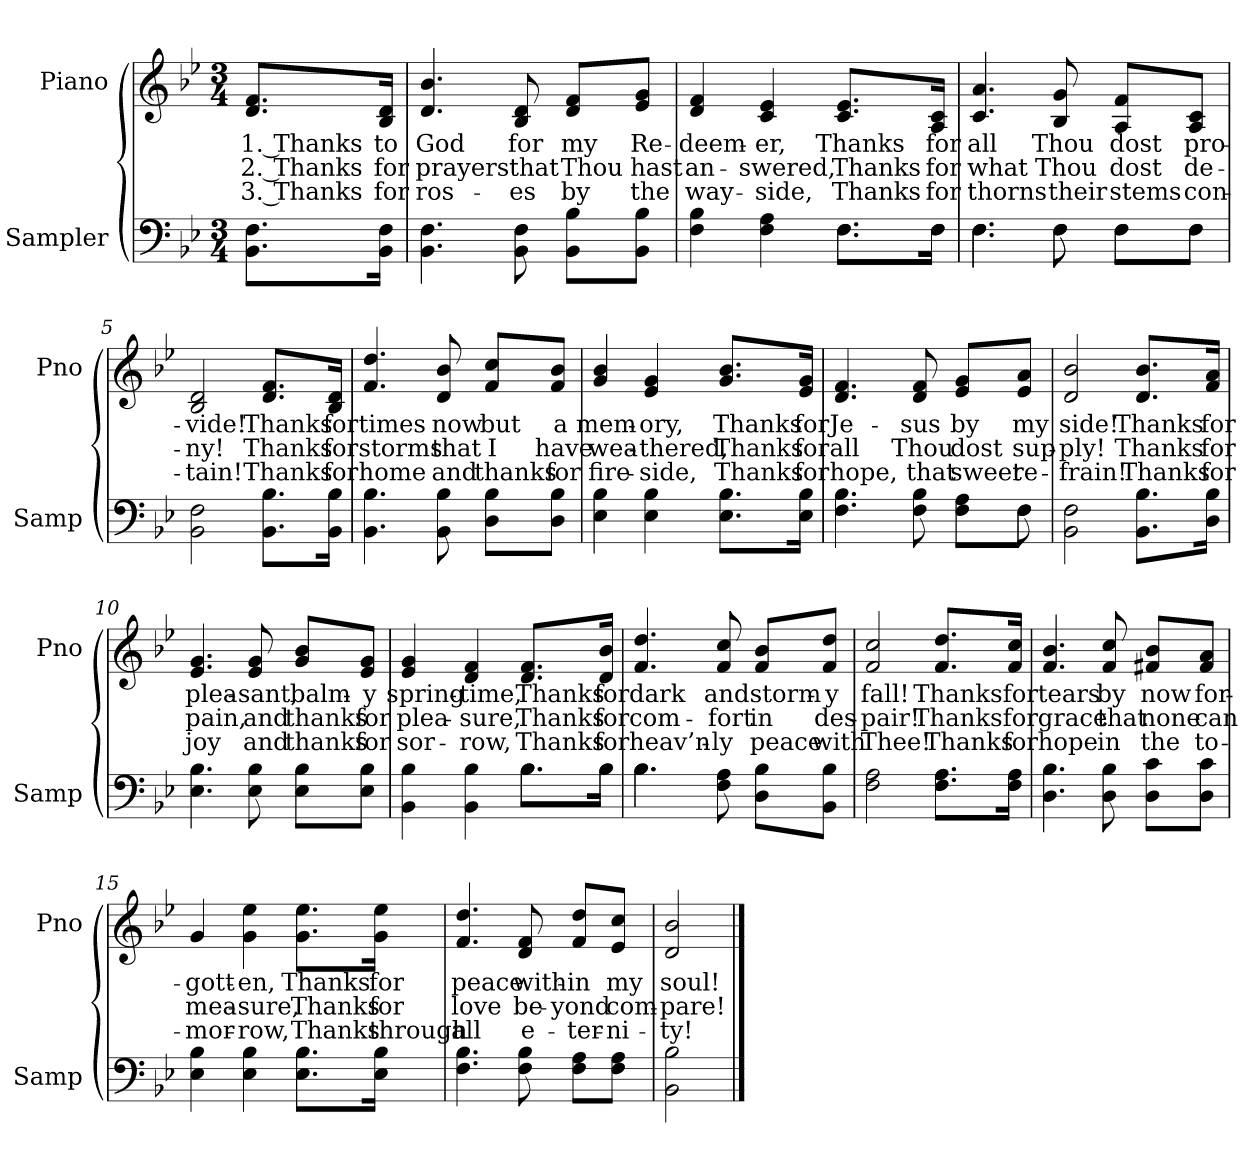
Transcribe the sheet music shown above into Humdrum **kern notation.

**kern	**kern	**text	**text	**text
*part2	*part1	*part1	*part1	*part1
*staff2	*staff1	*staff1	*staff1	*staff1
*I"Sampler	*I"Piano	*	*	*
*I'Samp	*I'Pno	*	*	*
*clefF4	*clefG2	*	*	*
*k[b-e-]	*k[b-e-]	*	*	*
*B-:	*B-:	*	*	*
*M3/4	*M3/4	*	*	*
=1	=1	=1	=1	=1
8.BB-\ 8.F\L	8.d/ 8.f/L	1. Thanks	2. Thanks	3. Thanks
16BB-\ 16F\Jk	16B-/ 16d/Jk	to	for	for
=2	=2	=2	=2	=2
4.BB- 4.F	4.d 4.b-	God	prayers	ros-
8BB- 8F	8B- 8d	for	that	-es
8BB-\ 8B-\L	8d/ 8f/L	my	Thou	by
8BB-\ 8B-\J	8e-/ 8g/J	Re-	hast	the
=3	=3	=3	=3	=3
*^	*	*	*	*
4F 4B-	2ryy	4d 4f	-deem-	an-	way-
4F 4A	.	4c 4e-	-er,	-swered,	-side,
8.F\L	8.F\L	8.c/ 8.e-/L	Thanks	Thanks	Thanks
16F\Jk	16F\Jk	16A/ 16c/Jk	for	for	for
=4	=4	=4	=4	=4	=4
4.F\	4.F	4.c 4.a	all	what	thorns
8F\	8F	8B- 8g	Thou	Thou	their
8F\L	8F\L	8A/ 8f/L	dost	dost	stems
8F\J	8F\J	8A/ 8c/J	pro-	de-	con-
*v	*v	*	*	*	*
=5	=5	=5	=5	=5
2BB- 2F	2B- 2d	-vide!	-ny!	-tain!
8.BB-\ 8.B-\L	8.d/ 8.f/L	Thanks	Thanks	Thanks
16BB-\ 16B-\Jk	16B-/ 16d/Jk	for	for	for
=6	=6	=6	=6	=6
4.BB- 4.B-	4.f 4.dd	times	storms	home
8BB- 8B-	8d 8b-	now	that	and
8D\ 8B-\L	8f/ 8cc/L	but	I	thanks
8D\ 8B-\J	8f/ 8b-/J	a	have	for
=7	=7	=7	=7	=7
4E- 4B-	4g 4b-	mem-	wea-	fire-
4E- 4B-	4e- 4g	-ory,	-thered,	-side,
8.E-\ 8.B-\L	8.g/ 8.b-/L	Thanks	Thanks	Thanks
16E-\ 16B-\Jk	16e-/ 16g/Jk	for	for	for
=8	=8	=8	=8	=8
*^	*	*	*	*
4.F 4.B-	8ryy	4.d 4.f	Je-	all	hope,
*v	*v	*	*	*	*
8F 8B-	8d 8f	-sus	Thou	that
8F\ 8A\L	8e-/ 8g/L	by	dost	sweet
*^	*	*	*	*
8F\J	8F	8e-/ 8a/J	my	sup-	re-
*v	*v	*	*	*	*
=9	=9	=9	=9	=9
2BB- 2F	2d 2b-	side!	-ply!	-frain!
8.BB-\ 8.B-\L	8.d/ 8.b-/L	Thanks	Thanks	Thanks
16D\ 16B-\Jk	16f/ 16a/Jk	for	for	for
=10	=10	=10	=10	=10
4.E- 4.B-	4.e- 4.g	plea-	pain,	joy
8E- 8B-	8e- 8g	-sant,	and	and
8E-\ 8B-\L	8g/ 8b-/L	balm-	thanks	thanks
8E-\ 8B-\J	8e-/ 8g/J	-y	for	for
=11	=11	=11	=11	=11
*^	*	*	*	*
4BB- 4B-	2ryy	4e- 4g	spring-	plea-	sor-
4BB- 4B-	.	4d 4f	-time,	-sure,	-row,
8.B-\L	8.B-\L	8.d/ 8.f/L	Thanks	Thanks	Thanks
16B-\Jk	16B-\Jk	16d/ 16b-/Jk	for	for	for
=12	=12	=12	=12	=12	=12
4.B-\	4.B-	4.f 4.dd	dark	com-	heav’n-
8F 8A	4.ryy	8f 8cc	and	-fort	-ly
8D\ 8B-\L	.	8f/ 8b-/L	storm-	in	peace
8BB-\ 8B-\J	.	8f/ 8dd/J	-y	des-	with
*v	*v	*	*	*	*
=13	=13	=13	=13	=13
2F 2A	2f 2cc	fall!	-pair!	Thee!
8.F\ 8.A\L	8.f/ 8.dd/L	Thanks	Thanks	Thanks
16F\ 16A\Jk	16f/ 16cc/Jk	for	for	for
=14	=14	=14	=14	=14
4.D 4.B-	4.f 4.b-	tears	grace	hope
8D 8B-	8f 8cc	by	that	in
8D\ 8c\L	8f#X/ 8b-/L	now	none	the
8D\ 8c\J	8f#/ 8a/J	for-	can	to-
=15	=15	=15	=15	=15
4E- 4B-	4g	-gott-	mea-	-mor-
4E- 4B-	4g 4ee-	-en,	-sure,	-row,
8.E-\ 8.B-\L	8.g\ 8.ee-\L	Thanks	Thanks	Thanks
16E-\ 16B-\Jk	16g\ 16ee-\Jk	for	for	through
=16	=16	=16	=16	=16
4.F 4.B-	4.f 4.dd	peace	love	all
8F 8B-	8d 8f	with-	be-	e-
8F\ 8A\L	8f/ 8dd/L	-in	-yond	-ter-
8F\ 8A\J	8e-/ 8cc/J	my	com-	-ni-
=17	=17	=17	=17	=17
2BB- 2B-	2d 2b-	soul!	-pare!	-ty!
==	==	==	==	==
*-	*-	*-	*-	*-
